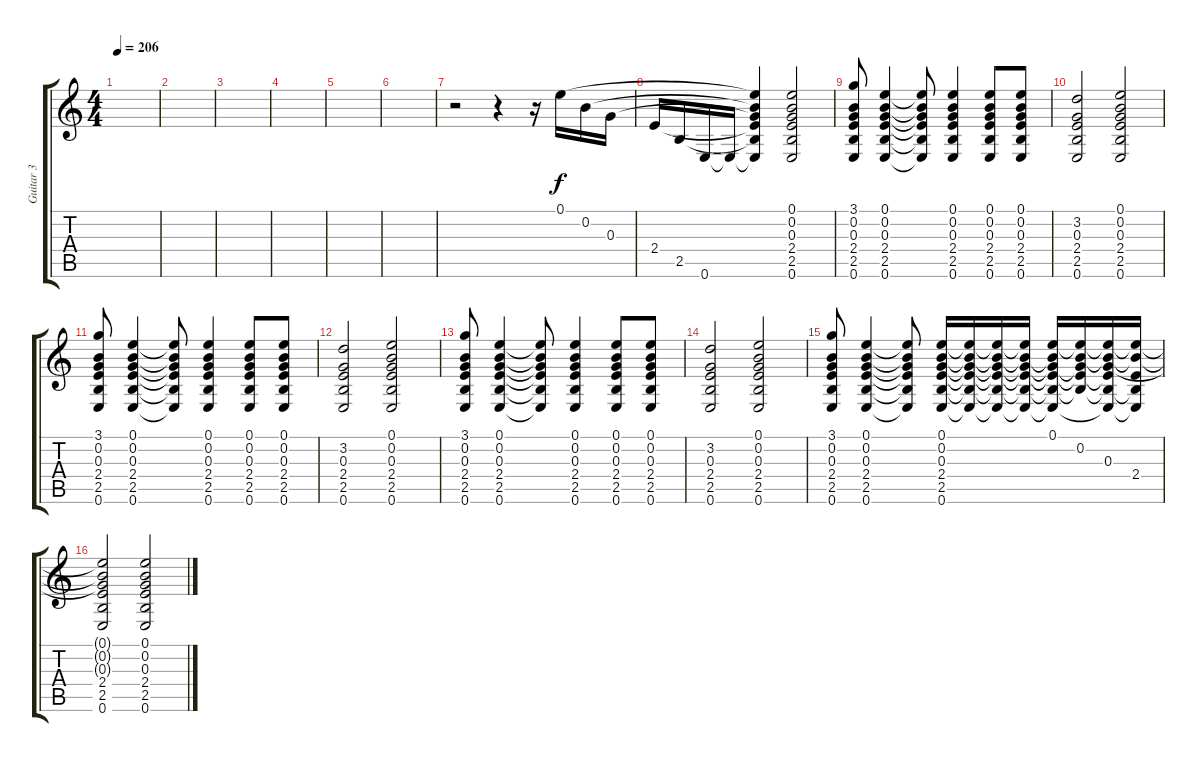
\track ("Guitar 3" "Guitar 3") {instrument acousticguitarsteel}
\staff {score tabs}
\tuning (E4 B3 G3 D3 A2 E2) {hide}
\ts (4 4)
\tempo 206
\clef g2
\ks c
|
|
|
|
|
|
r.2 r.4 r.16 0.1.16 0.2.16 0.3.16 |
2.4.16 2.5.16 0.6.16 0.6{t}.16 (0.1{t} 0.2{t} 0.3{t} 2.4{t} 2.5{t} 0.6{t}).4 (0.1 0.2 0.3 2.4 2.5 0.6).2 |
(3.1 0.2 0.3 2.4 2.5 0.6).8 (0.1 0.2 0.3 2.4 2.5 0.6).4 (0.1{t} 0.2{t} 0.3{t} 2.4{t} 2.5{t} 0.6{t}).8 (0.1 0.2 0.3 2.4 2.5 0.6).4 (0.1 0.2 0.3 2.4 2.5 0.6).8 (0.1 0.2 0.3 2.4 2.5 0.6).8 |
(3.2 0.3 2.4 2.5 0.6).2 (0.1 0.2 0.3 2.4 2.5 0.6).2 |
(3.1 0.2 0.3 2.4 2.5 0.6).8 (0.1 0.2 0.3 2.4 2.5 0.6).4 (0.1{t} 0.2{t} 0.3{t} 2.4{t} 2.5{t} 0.6{t}).8 (0.1 0.2 0.3 2.4 2.5 0.6).4 (0.1 0.2 0.3 2.4 2.5 0.6).8 (0.1 0.2 0.3 2.4 2.5 0.6).8 |
(3.2 0.3 2.4 2.5 0.6).2 (0.1 0.2 0.3 2.4 2.5 0.6).2 |
(3.1 0.2 0.3 2.4 2.5 0.6).8 (0.1 0.2 0.3 2.4 2.5 0.6).4 (0.1{t} 0.2{t} 0.3{t} 2.4{t} 2.5{t} 0.6{t}).8 (0.1 0.2 0.3 2.4 2.5 0.6).4 (0.1 0.2 0.3 2.4 2.5 0.6).8 (0.1 0.2 0.3 2.4 2.5 0.6).8 |
(3.2 0.3 2.4 2.5 0.6).2 (0.1 0.2 0.3 2.4 2.5 0.6).2 |
(3.1 0.2 0.3 2.4 2.5 0.6).8 (0.1 0.2 0.3 2.4 2.5 0.6).4 (0.1{t} 0.2{t} 0.3{t} 2.4{t} 2.5{t} 0.6{t}).8 (0.1 0.2 0.3 2.4 2.5 0.6).16 (0.1{t} 0.2{t} 0.3{t} 2.4{t} 2.5{t} 0.6{t}).16 (0.1{t} 0.2{t} 0.3{t} 2.4{t} 2.5{t} 0.6{t}).16 (0.1{t} 0.2{t} 0.3{t} 2.4{t} 2.5{t} 0.6{t}).16 (0.1 0.2{t} 0.3{t} 2.4{t} 2.5{t} 0.6{t}).16 (0.1{t} 0.2 0.3{t} 2.4{t} 2.5{t}).16 (0.1{t} 0.2{t} 0.3 2.4{t} 2.5{t} 0.6{t}).16 (0.1{t} 0.2{t} 2.4 2.5{t} 0.6{t}).16 |
(0.1{t} 0.2{t} 0.3{t} 2.4 2.5 0.6).2 (0.1 0.2 0.3 2.4 2.5 0.6).2
